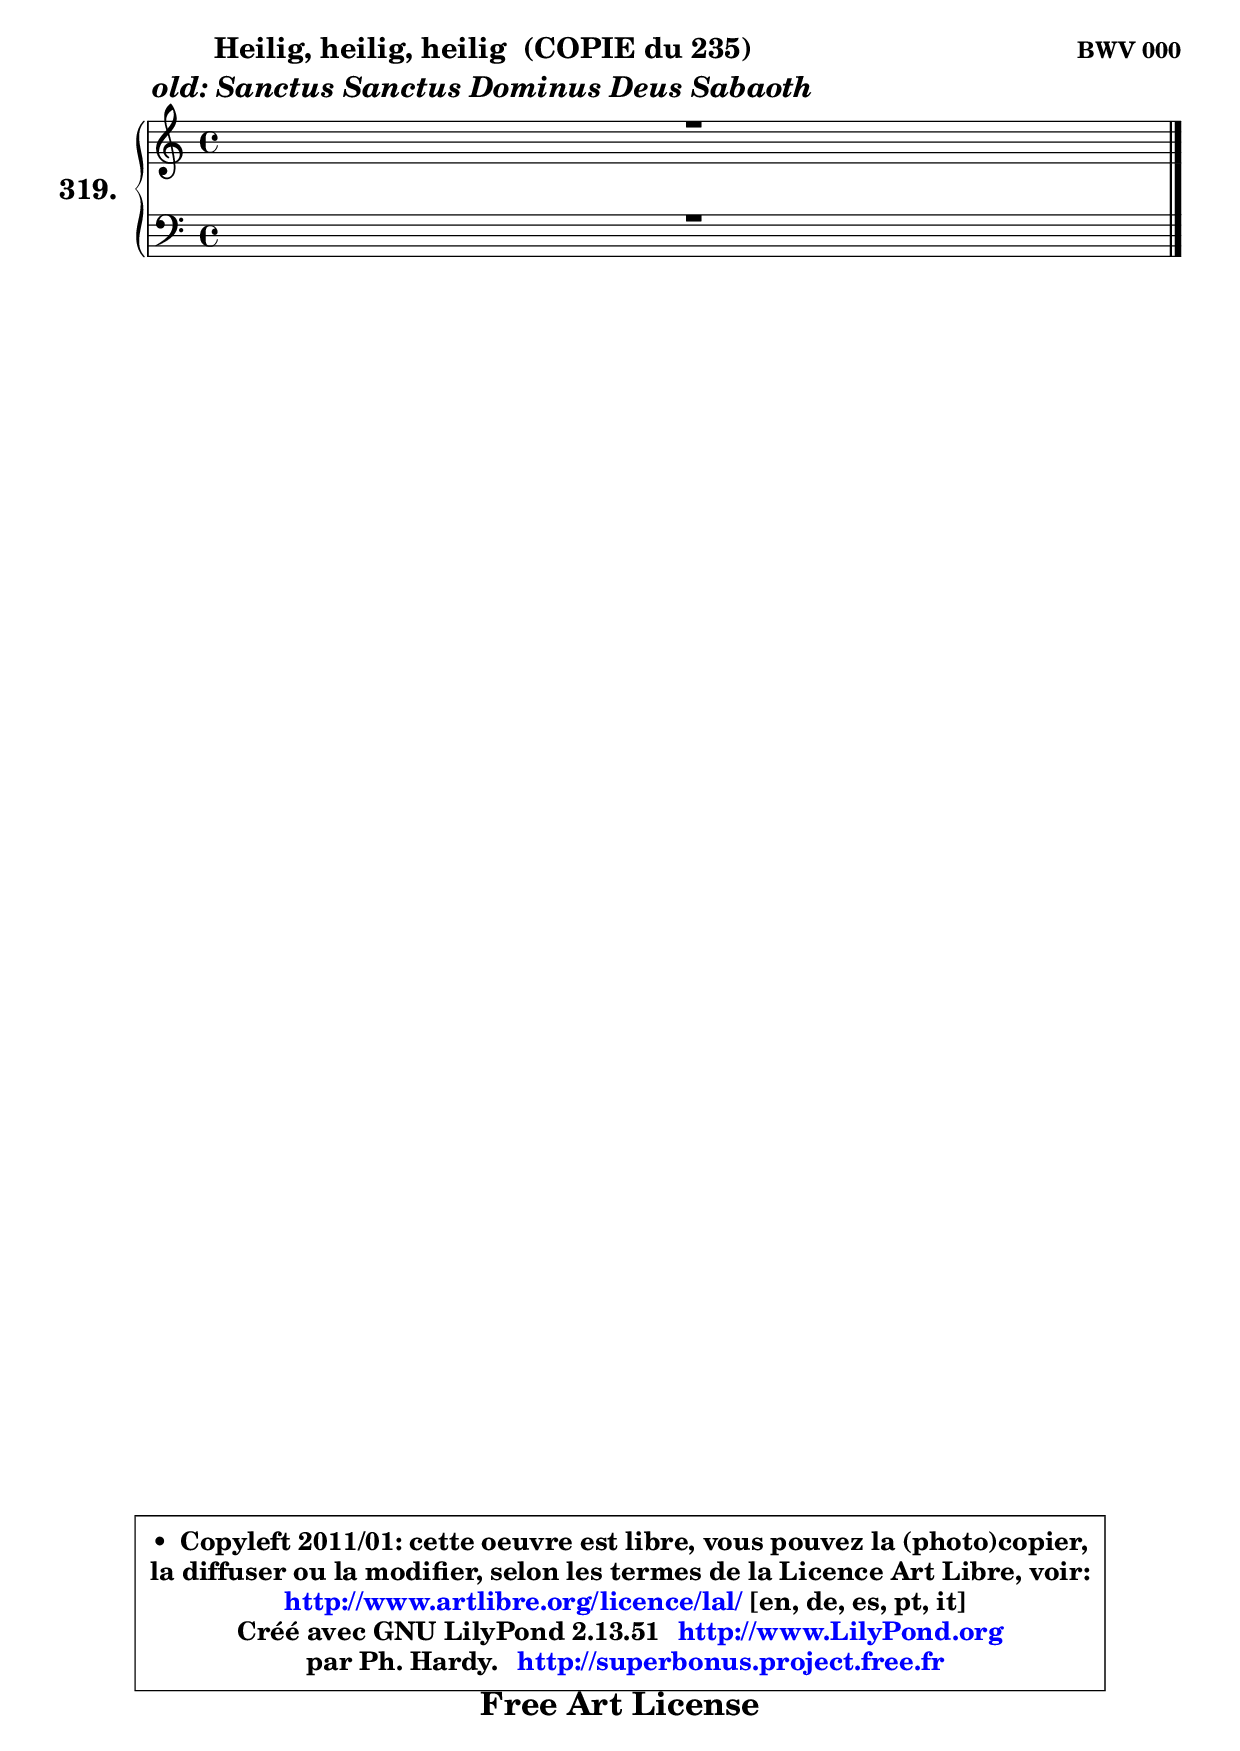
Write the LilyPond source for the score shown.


\version "2.13.51"

    \paper {
%	system-system-spacing #'padding = #0.1
%	score-system-spacing #'padding = #0.1
%	ragged-bottom = ##f
%	ragged-last-bottom = ##f
	ragged-right = ##f
	}

    \header {
      opus = \markup { \bold "BWV 000" }
      piece = \markup { \hspace #9 \fontsize #2 \bold \column \center-align { \line { "Heilig, heilig, heilig  (COPIE du 235)" }
                                  \line { \italic "old: Sanctus Sanctus Dominus Deus Sabaoth" }
                              } }
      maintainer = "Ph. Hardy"
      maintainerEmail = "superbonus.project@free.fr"
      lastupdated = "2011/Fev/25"
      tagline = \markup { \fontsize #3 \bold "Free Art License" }
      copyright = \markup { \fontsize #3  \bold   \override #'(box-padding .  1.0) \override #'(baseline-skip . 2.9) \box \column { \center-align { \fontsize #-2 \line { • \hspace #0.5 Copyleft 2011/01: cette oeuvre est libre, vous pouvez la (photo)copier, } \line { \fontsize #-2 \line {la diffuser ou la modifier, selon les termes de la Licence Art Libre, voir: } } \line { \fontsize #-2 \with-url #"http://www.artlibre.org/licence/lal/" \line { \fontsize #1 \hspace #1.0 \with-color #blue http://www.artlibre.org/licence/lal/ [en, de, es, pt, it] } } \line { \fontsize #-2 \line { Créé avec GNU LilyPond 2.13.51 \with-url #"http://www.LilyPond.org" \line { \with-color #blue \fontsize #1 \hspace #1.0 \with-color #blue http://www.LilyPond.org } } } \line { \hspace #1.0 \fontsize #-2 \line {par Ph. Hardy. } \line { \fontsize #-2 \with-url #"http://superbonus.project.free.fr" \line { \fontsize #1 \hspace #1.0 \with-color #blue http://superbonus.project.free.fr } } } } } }

	  }

  guidemidi = {
	\tempo 4 = 78

	}

  upper = {
	\time 4/4
	\key c \major
	\clef treble
	\voiceOne
	<< { 
	% SOPRANO
	\set Voice.midiInstrument = "acoustic grand"
	\relative c' {
	R1 |
\break
        \bar "|."
	} % fin de relative
	}

	\context Voice="1" { \voiceTwo 
	% ALTO
	\set Voice.midiInstrument = "acoustic grand"
	\relative c' {
	
        \bar "|."
	} % fin de relative
	\oneVoice
	} >>
	}

    lower = {
	\time 4/4
	\key c \major
	\clef bass
	\voiceOne
	<< { 
	% TENOR
	\set Voice.midiInstrument = "acoustic grand"
	\relative c' {
	R1 |
\break
        \bar "|."
	} % fin de relative
	}
	\context Voice="1" { \voiceTwo 
	% BASS
	\set Voice.midiInstrument = "acoustic grand"
	\relative c {
        
        \bar "|."
	} % fin de relative
	\oneVoice
	} >>
	}


    \score { 

	\new PianoStaff <<
	\set PianoStaff.instrumentName = \markup { \bold \huge "319." }
	\new Staff = "upper" \upper
	\new Staff = "lower" \lower
	>>

    \layout {
%	ragged-last = ##f
	   }

         } % fin de score

  \score {
    \unfoldRepeats { << \guidemidi \upper \lower >> }
    \midi {
    \context {
     \Staff
      \remove "Staff_performer"
               }

     \context {
      \Voice
       \consists "Staff_performer"
                }

     \context { 
      \Score
      tempoWholesPerMinute = #(ly:make-moment 78 4)
		}
	    }
	}

